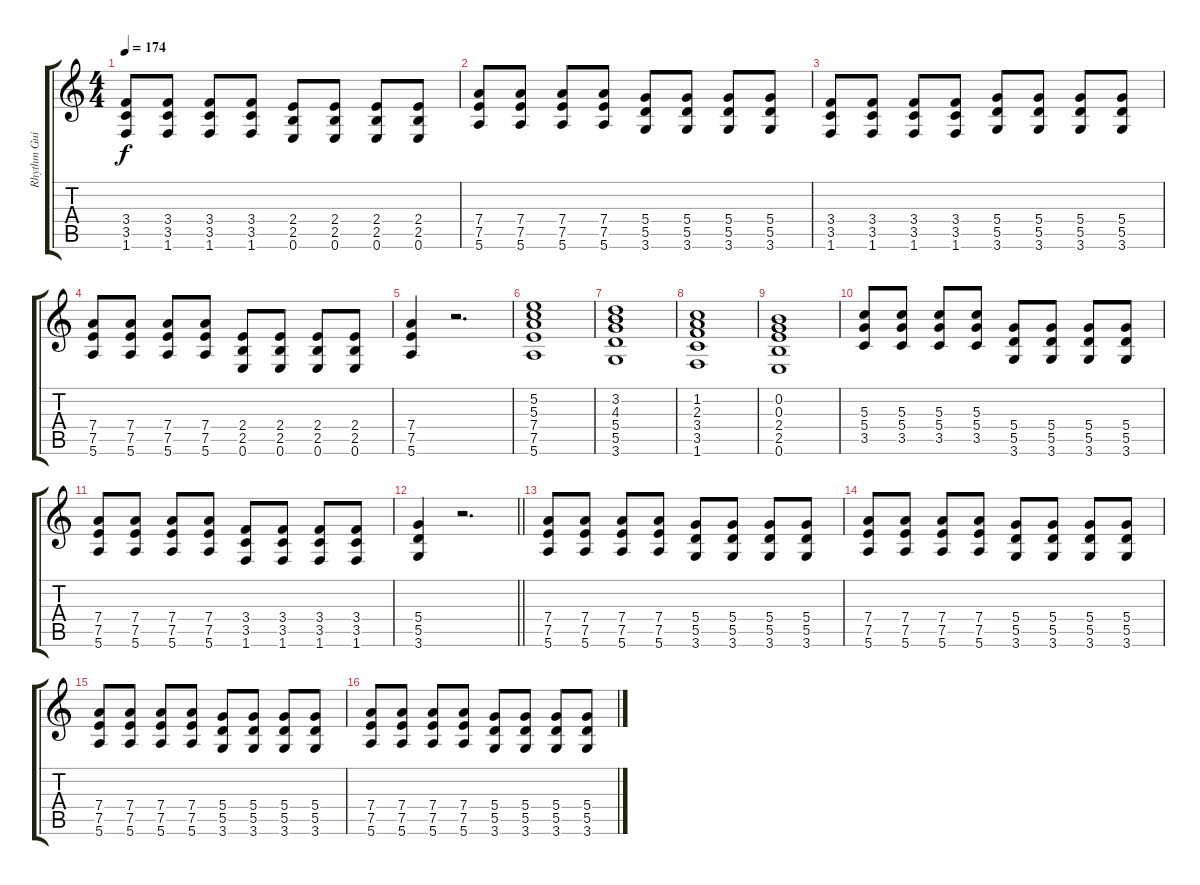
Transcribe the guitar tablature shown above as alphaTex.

\track ("Rhythm Guitar" "Rhythm Gui") {instrument distortionguitar}
\staff {score tabs}
\tuning (E4 B3 G3 D3 A2 E2) {hide}
\ts (4 4)
\tempo 174
\clef g2
\ks c
(3.4 3.5 1.6).8{dy f} (3.4 3.5 1.6).8 (3.4 3.5 1.6).8 (3.4 3.5 1.6).8 (2.4 2.5 0.6).8 (2.4 2.5 0.6).8 (2.4 2.5 0.6).8 (2.4 2.5 0.6).8 |
(7.4 7.5 5.6).8 (7.4 7.5 5.6).8 (7.4 7.5 5.6).8 (7.4 7.5 5.6).8 (5.4 5.5 3.6).8 (5.4 5.5 3.6).8 (5.4 5.5 3.6).8 (5.4 5.5 3.6).8 |
(3.4 3.5 1.6).8 (3.4 3.5 1.6).8 (3.4 3.5 1.6).8 (3.4 3.5 1.6).8 (5.4 5.5 3.6).8 (5.4 5.5 3.6).8 (5.4 5.5 3.6).8 (5.4 5.5 3.6).8 |
(7.4 7.5 5.6).8 (7.4 7.5 5.6).8 (7.4 7.5 5.6).8 (7.4 7.5 5.6).8 (2.4 2.5 0.6).8 (2.4 2.5 0.6).8 (2.4 2.5 0.6).8 (2.4 2.5 0.6).8 |
(7.4 7.5 5.6).4 r.2{d} |
(5.2 5.3 7.4 7.5 5.6).1 |
(3.2 4.3 5.4 5.5 3.6).1 |
(1.2 2.3 3.4 3.5 1.6).1 |
(0.2 0.3 2.4 2.5 0.6).1 |
(5.3 5.4 3.5).8 (5.3 5.4 3.5).8 (5.3 5.4 3.5).8 (5.3 5.4 3.5).8 (5.4 5.5 3.6).8 (5.4 5.5 3.6).8 (5.4 5.5 3.6).8 (5.4 5.5 3.6).8 |
(7.4 7.5 5.6).8 (7.4 7.5 5.6).8 (7.4 7.5 5.6).8 (7.4 7.5 5.6).8 (3.4 3.5 1.6).8 (3.4 3.5 1.6).8 (3.4 3.5 1.6).8 (3.4 3.5 1.6).8 |
\barLineRight lightlight
(5.4 5.5 3.6).4 r.2{d} |
(7.4 7.5 5.6).8 (7.4 7.5 5.6).8 (7.4 7.5 5.6).8 (7.4 7.5 5.6).8 (5.4 5.5 3.6).8 (5.4 5.5 3.6).8 (5.4 5.5 3.6).8 (5.4 5.5 3.6).8 |
(7.4 7.5 5.6).8 (7.4 7.5 5.6).8 (7.4 7.5 5.6).8 (7.4 7.5 5.6).8 (5.4 5.5 3.6).8 (5.4 5.5 3.6).8 (5.4 5.5 3.6).8 (5.4 5.5 3.6).8 |
(7.4 7.5 5.6).8 (7.4 7.5 5.6).8 (7.4 7.5 5.6).8 (7.4 7.5 5.6).8 (5.4 5.5 3.6).8 (5.4 5.5 3.6).8 (5.4 5.5 3.6).8 (5.4 5.5 3.6).8 |
(7.4 7.5 5.6).8 (7.4 7.5 5.6).8 (7.4 7.5 5.6).8 (7.4 7.5 5.6).8 (5.4 5.5 3.6).8 (5.4 5.5 3.6).8 (5.4 5.5 3.6).8 (5.4 5.5 3.6).8
